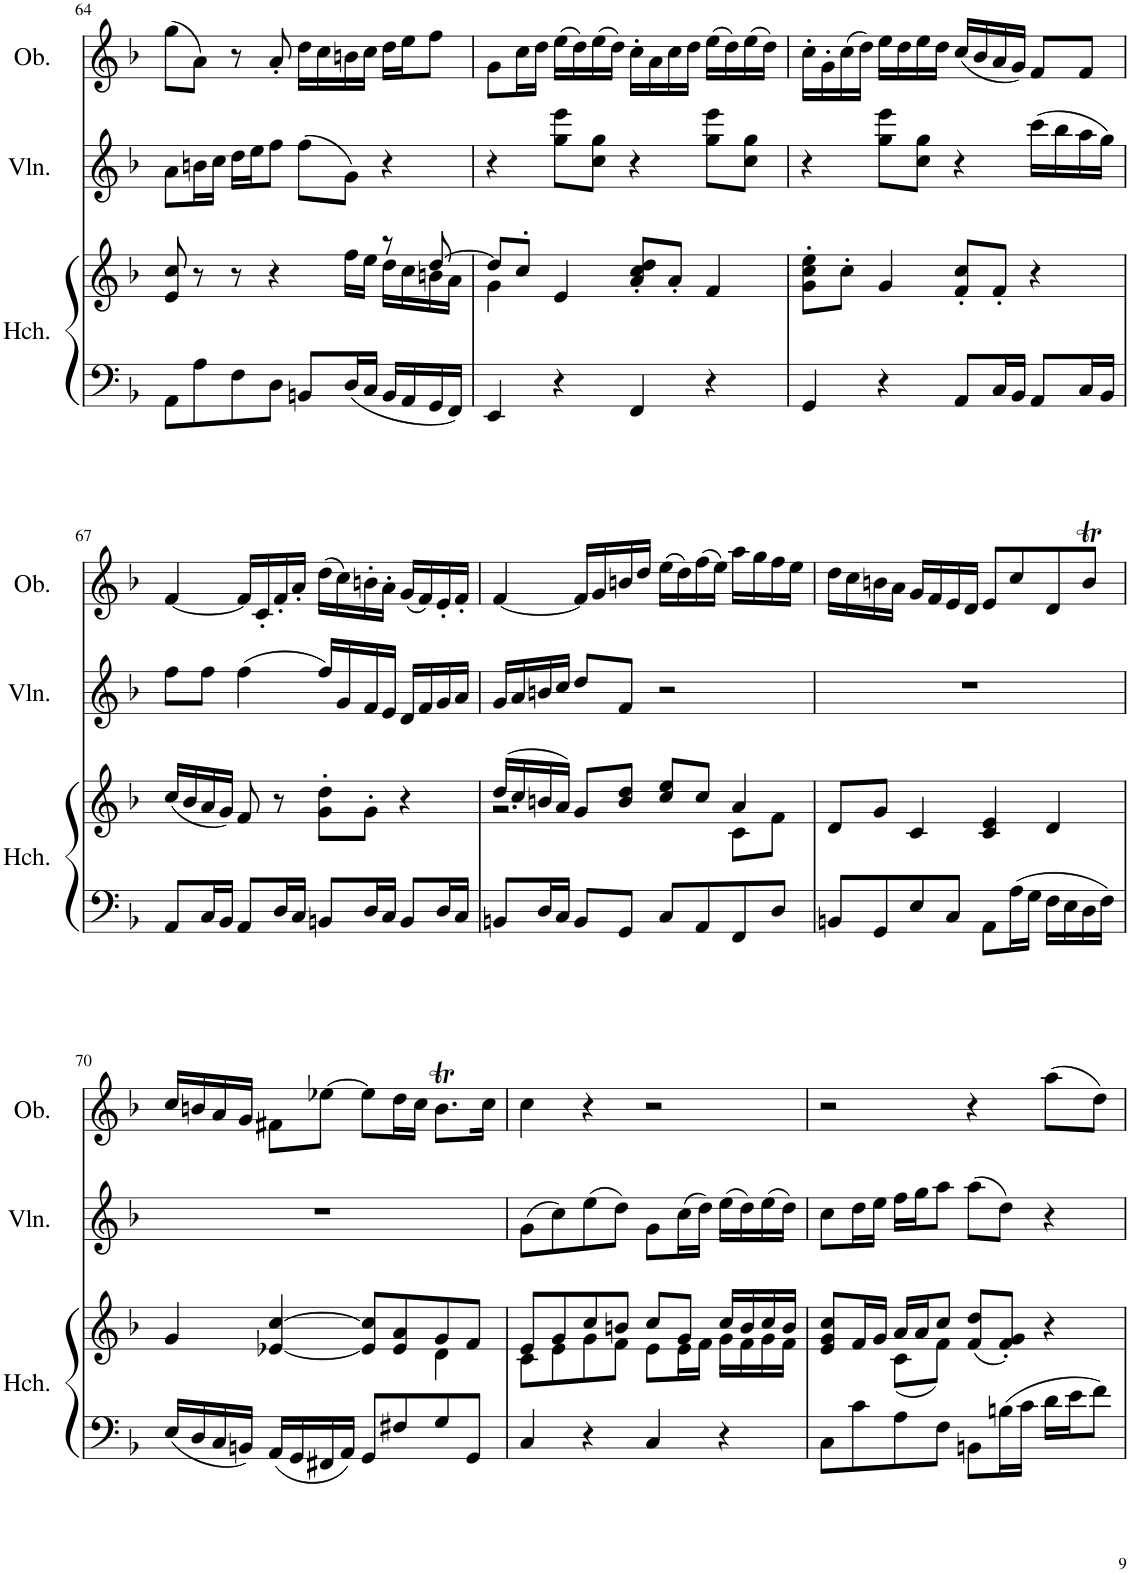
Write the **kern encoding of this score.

**kern	**kern	**kern	**kern
*part3	*part3	*part2	*part1
*staff4	*staff3	*staff2	*staff1
*I"Harpsichord	*	*I"Violin	*I"Oboe
*I'Hch.	*	*I'Vln.	*I'Ob.
!!LO:PB:g=z
*clefF4	*clefG2	*clefG2	*clefG2
*k[b-]	*k[b-]	*k[b-]	*k[b-]
*M4/4	*M4/4	*M4/4	*M4/4
*met(c)	*met(c)	*met(c)	*met(c)
=64	=64	=64	=64
*	*^	*	*
8AA\L	8e/ 8cc/	2.ryy	8a\L	(8gg\L
8A\	8r	.	16bn\L	8a\J)
.	.	.	16cc\JJ	.
8F\	8r	.	16dd\LL	8r
.	.	.	16ee\J	.
8D\J	4r	.	8ff\J	8a'/
8BBn/L	.	.	(8ff\L	16dd\LL
.	.	.	.	16cc\
16D/L	16ff\LL	.	8g\J)	16bn\
16C/JJ	16ee\JJ	.	.	16cc\JJ
16BB/LL	8r	16dd\LL	4r	16dd\LL
16AA/	.	16cc\	.	16ee\J
16GG/	[8dd/	16bn\	.	8ff\J
16FF/JJ	.	16a\JJ	.	.
=65	=65	=65	=65	=65
4EE/	8dd/L]	4g\	4r	8g\L
.	8cc'/J	.	.	16cc\L
.	.	.	.	16dd\JJ
4r	4e/	2.ryy	8gg\ 8eee\L	(16ee\LL
.	.	.	.	16dd\)
.	.	.	8cc\ 8gg\J	(16ee\
.	.	.	.	16dd\JJ)
4FF/	8a/'< 8cc/'< 8dd/'<L	.	4r	16cc'\LL
.	.	.	.	16a\
.	8a'</J	.	.	16cc\
.	.	.	.	16dd\JJ
4r	4f/	.	8gg\ 8eee\L	(16ee\LL
.	.	.	.	16dd\)
.	.	.	8cc\ 8gg\J	(16ee\
.	.	.	.	16dd\JJ)
*	*v	*v	*	*
=66	=66	=66	=66
4GG/	8g\' 8cc\' 8ee\'L	4r	16cc'\LL
.	.	.	16g'\
.	8cc'\J	.	(16cc\
.	.	.	16dd\JJ)
4r	4g/	8gg\ 8eee\L	16ee\LL
.	.	.	16dd\
.	.	8cc\ 8gg\J	16ee\
.	.	.	16dd\JJ
8AA/L	8f/' 8cc/'L	4r	(16cc/LL
.	.	.	16b-/
16C/L	8f'/J	.	16a/
16BB-/JJ	.	.	16g/JJ)
8AA/L	4r	(16ccc\LL	8f/L
.	.	16bb-\	.
16C/L	.	16aa\	8f/J
16BB-/JJ	.	16gg\JJ)	.
!!LO:LB:g=z
=67	=67	=67	=67
8AA/L	(16cc/LL	8ff\L	[4f/
.	16b-/	.	.
16C/L	16a/	8ff\J	.
16BB-/JJ	16g/JJ)	.	.
8AA/L	8f/	(4ff\	16f/LL]
.	.	.	16c'/
16D/L	8r	.	16f'/
16C/JJ	.	.	16a'/JJ
8BBn/L	8g\' 8dd\'L	16ff/LL)	(16dd\LL
.	.	16g/	16cc\)
16D/L	8g'\J	16f/	16bn'\
16C/JJ	.	16e/JJ	16a'\JJ
8BB/L	4r	16d/LL	(16g/LL
.	.	16f/	16f/)
16D/L	.	16g/	16e'/
16C/JJ	.	16a/JJ	16f'/JJ
=68	=68	=68	=68
*	*^	*	*
8BBn/L	(16dd/LL	2.r	16g/LL	[4f/
.	16cc/	.	16a/	.
16D/L	16bn/	.	16bn/	.
16C/JJ	16a/JJ)	.	16cc/JJ	.
8BB/L	8g/L	.	8dd/L	16f/LL]
.	.	.	.	16g/
8GG/J	8b/ 8dd/J	.	8f/J	16bn/
.	.	.	.	16dd/JJ
8C/L	8cc/ 8ee/L	.	2r	(16ee\LL
.	.	.	.	16dd\)
8AA/	8cc/J	.	.	(16ff\
.	.	.	.	16ee\JJ)
8FF/	4a/	8c\L	.	16aa\LL
.	.	.	.	16gg\
8D/J	.	8f\J	.	16ff\
.	.	.	.	16ee\JJ
*	*v	*v	*	*
=69	=69	=69	=69
8BBn/L	8d/L	1r	16dd\LL
.	.	.	16cc\
8GG/	8g/J	.	16bn\
.	.	.	16a\JJ
8E/	4c/	.	16g/LL
.	.	.	16f/
8C/J	.	.	16e/
.	.	.	16d/JJ
8AA\L	4c/ 4e/	.	8e/L
16A\L	.	.	8cc/
16G\JJ	.	.	.
16F\LL	4d/	.	8d/
16E\	.	.	.
16D\	.	.	8bt/J
16F\JJ	.	.	.
!!LO:LB:g=z
=70	=70	=70	=70
*	*^	*	*
16E/LL	4g/	2.ryy	1r	16cc/LL
16D/	.	.	.	16bn/
16C/	.	.	.	16a/
16BBn/JJ	.	.	.	16g/JJ
16AA/LL	[4e-X/ [4cc/	.	.	8f#X\L
16GG/	.	.	.	.
16FF#X/	.	.	.	[8ee-X\J
16AA/JJ	.	.	.	.
8GG/L	8e-/] 8cc/]L	.	.	8ee-\L]
8F#X/	8e-/ 8a/	.	.	16dd\L
.	.	.	.	16cc\JJ
8G/	8g/	4d\	.	8.bt\L
8GG/J	8f/J	.	.	.
.	.	.	.	16cc\Jk
=71	=71	=71	=71	=71
4C/	8e/L	8c\L	(8g\L	4cc\
.	8g/	8e\	8cc\)	.
4r	8cc/	8g\	(8ee\	4r
.	8bn/J	8f\J	8dd\J)	.
4C/	8cc/L	8e\L	8g\L	2r
.	8g/J	16e\L	(16cc\L	.
.	.	16f\JJ	16dd\JJ)	.
4r	16cc/LL	16g\LL	(16ee\LL	.
.	16b/	16f\	16dd\)	.
.	16cc/	16g\	(16ee\	.
.	16b/JJ	16f\JJ	16dd\JJ)	.
=72	=72	=72	=72	=72
8C\L	8e/ 8g/ 8cc/L	4ryy	8cc\L	2r
8c\	16f/L	.	16dd\L	.
.	16g/JJ	.	16ee\JJ	.
8A\	16a/LL	(8c\L	16ff\LL	.
.	16a/J	.	16gg\J	.
8F\J	8cc/J	8f\J)	8aa\J	.
8BBn\L	(8f/ 8dd/L	2ryy	(8aa\L	4r
16Bn\L	8f/' 8g/'J)	.	8dd\J)	.
16c\JJ	.	.	.	.
16d\LL	4r	.	4r	(8aa\L
16e\J	.	.	.	.
8f\J	.	.	.	8dd\J)
*	*v	*v	*	*
=	=	=	=
*-	*-	*-	*-
